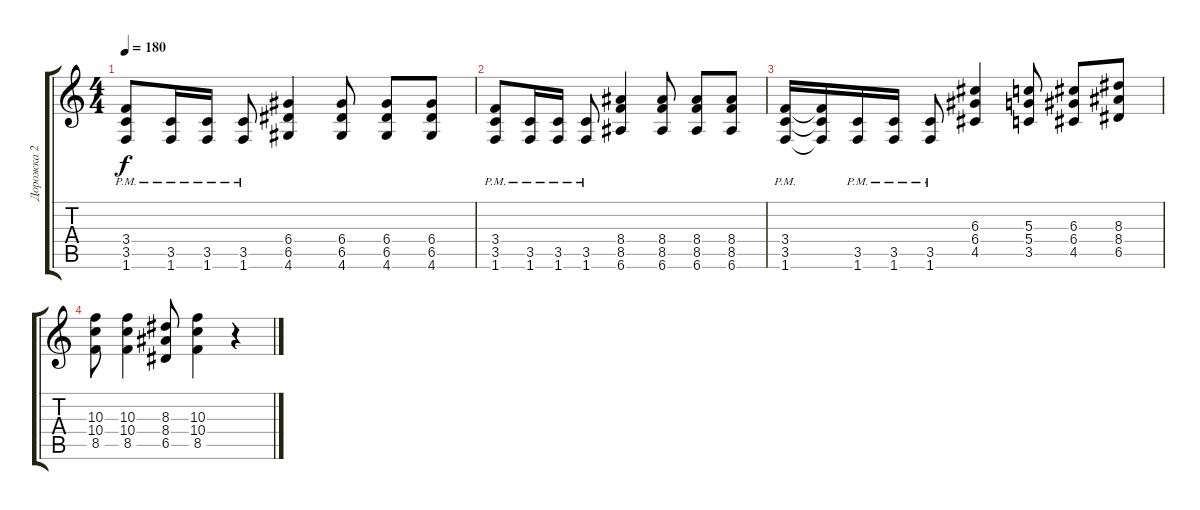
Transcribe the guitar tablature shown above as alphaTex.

\track ("Дорожка 2" "Дорожка 2") {instrument distortionguitar}
\staff {score tabs}
\tuning (E4 B3 G3 D3 A2 E2) {hide}
\ts (4 4)
\tempo 180
\clef g2
\ks c
(3.4{pm} 3.5{pm} 1.6{pm}).8{dy f} (3.5{pm} 1.6{pm}).16 (3.5{pm} 1.6{pm}).16 (3.5{pm} 1.6{pm}).8 (6.4 6.5 4.6).4 (6.4 6.5 4.6).8 (6.4 6.5 4.6).8 (6.4 6.5 4.6).8 |
(3.4{pm} 3.5{pm} 1.6{pm}).8 (3.5{pm} 1.6{pm}).16 (3.5{pm} 1.6{pm}).16 (3.5{pm} 1.6{pm}).8 (8.4 8.5 6.6).4 (8.4 8.5 6.6).8 (8.4 8.5 6.6).8 (8.4 8.5 6.6).8 |
(3.4{pm} 3.5{pm} 1.6{pm}).16 (3.4{t} 3.5{t} 1.6{t}).16 (3.5{pm} 1.6{pm}).16 (3.5{pm} 1.6{pm}).16 (3.5{pm} 1.6{pm}).8 (6.3 6.4 4.5).4 (5.3 5.4 3.5).8 (6.3 6.4 4.5).8 (8.3 8.4 6.5).8 |
(10.3 10.4 8.5).8 (10.3 10.4 8.5).4 (8.3 8.4 6.5).8 (10.3 10.4 8.5).4 r.4
